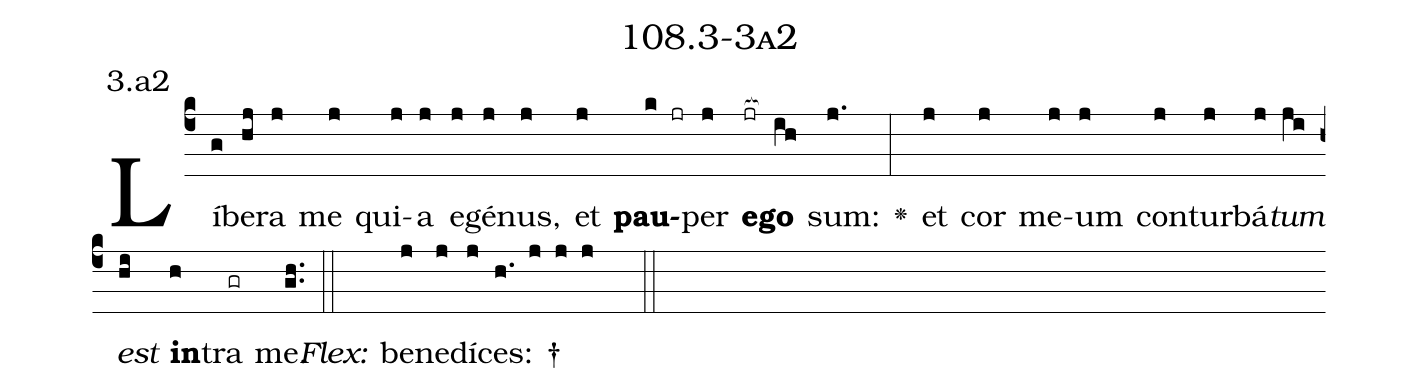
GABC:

name: 108.3-3a2;
annotation: 3.a2;
%%
(c4)Lí(g)be(hj)ra(j) me(j) qui(j)a(j) e(j)gé(j)nus,(j) et(j) <b>pau</b>(k jr)per(j) <b>e</b>(jr[ocb:1{])<b>go</b>(ih[ocb:0}]) sum:(j.) <v>\greheightstar</v>(:) et(j) cor(j) me(j)um(j) con(j)tur(j)bá(j)<i>tum</i>(ji) <i>est</i>(hi) <b>in</b>(h)tra(gr) me.(gh..) (::)
<i>Flex:</i>()  be(j)ne(j)dí(j)ces: †(h. j j j  ::)

%E(j) u(j) o(ji) u(hi) a(h) e.(gh..) (::)
